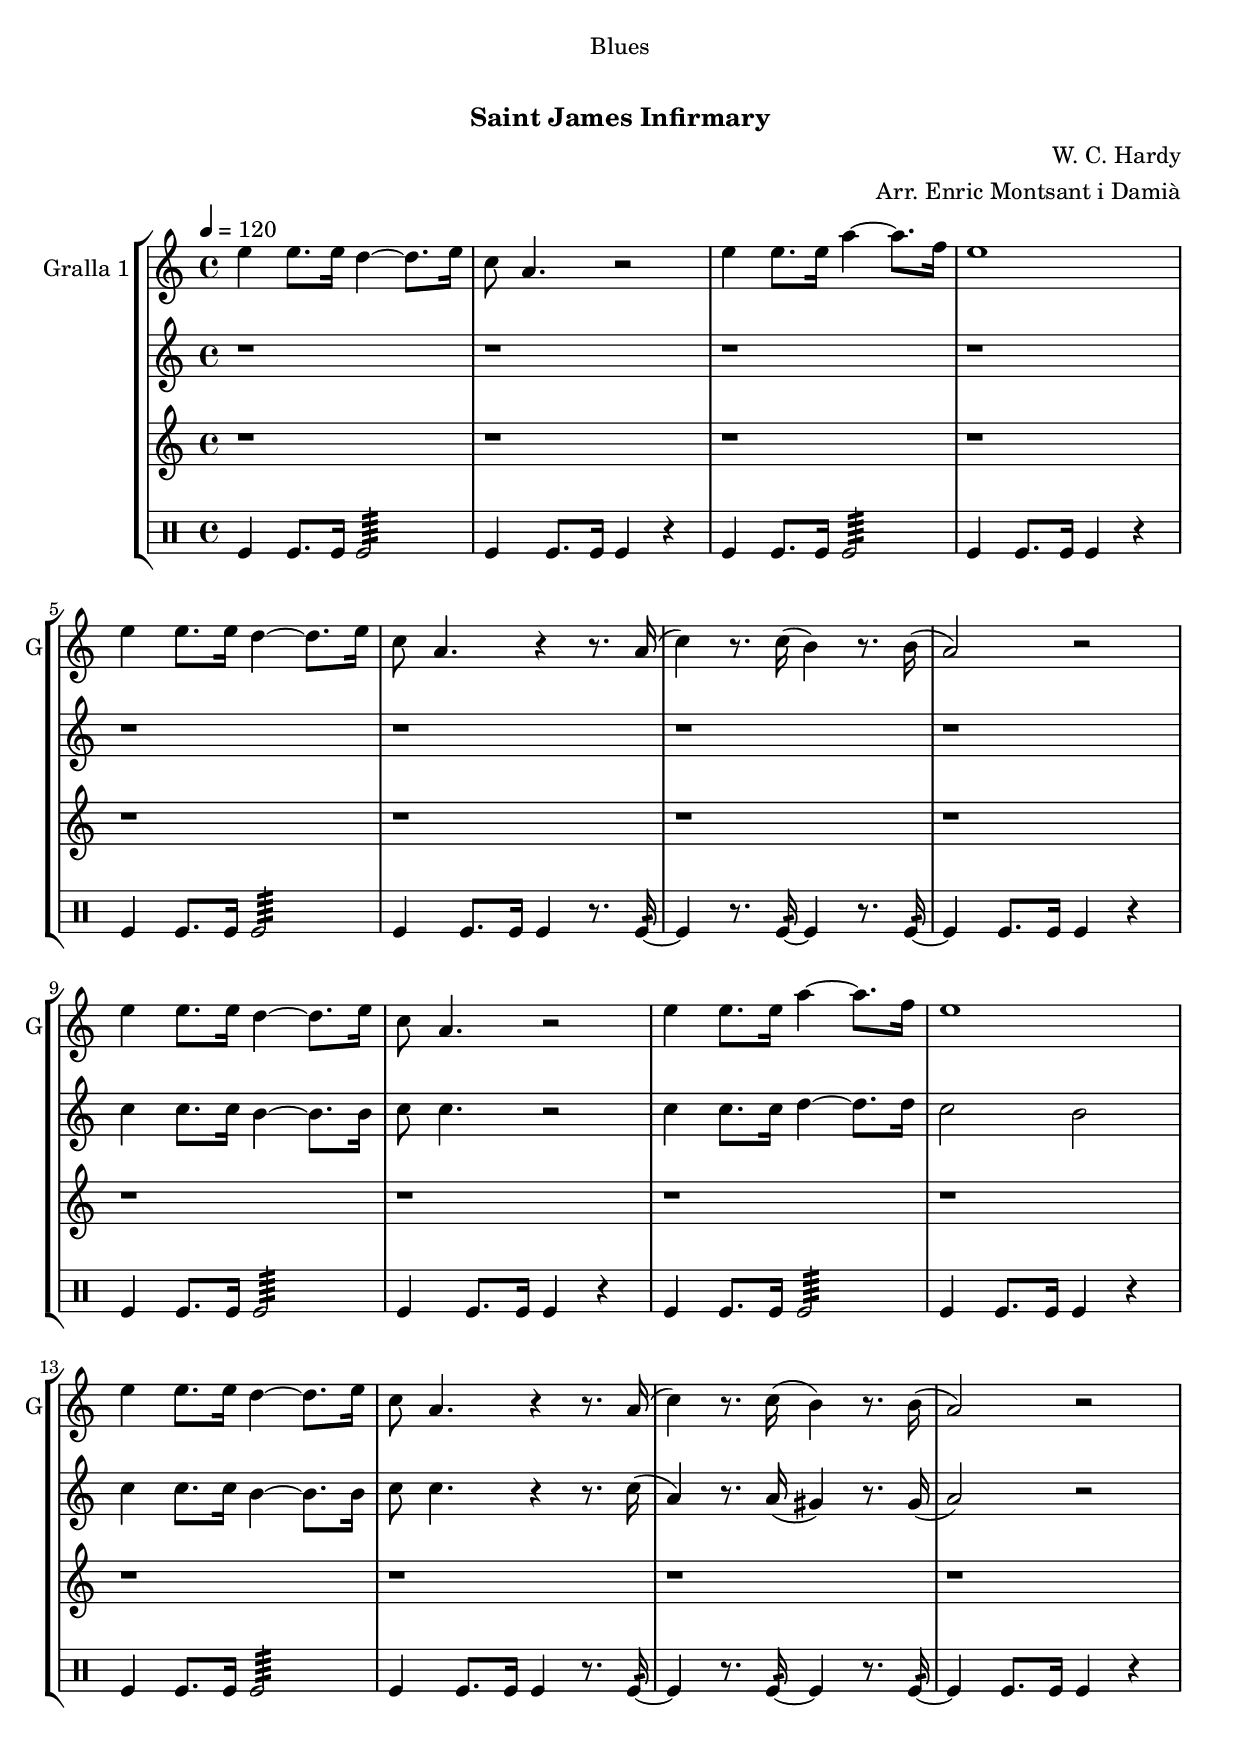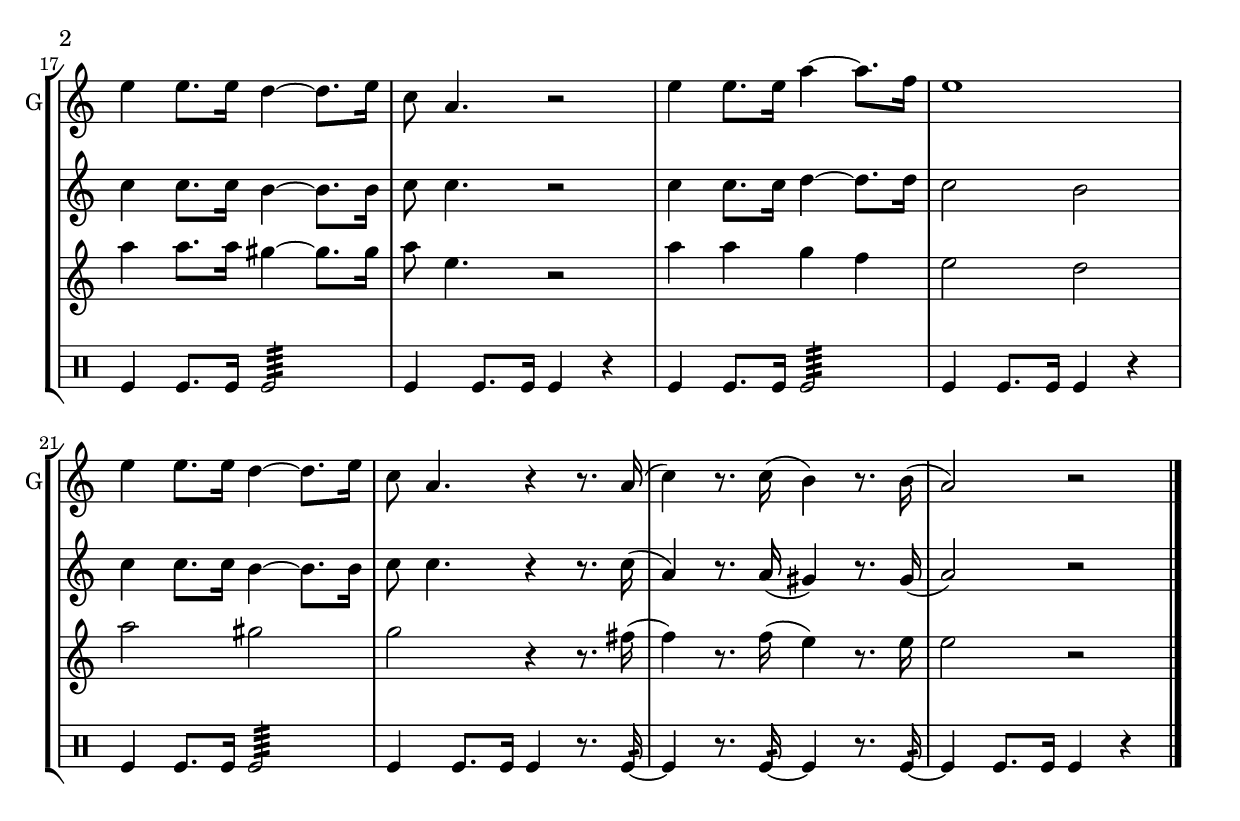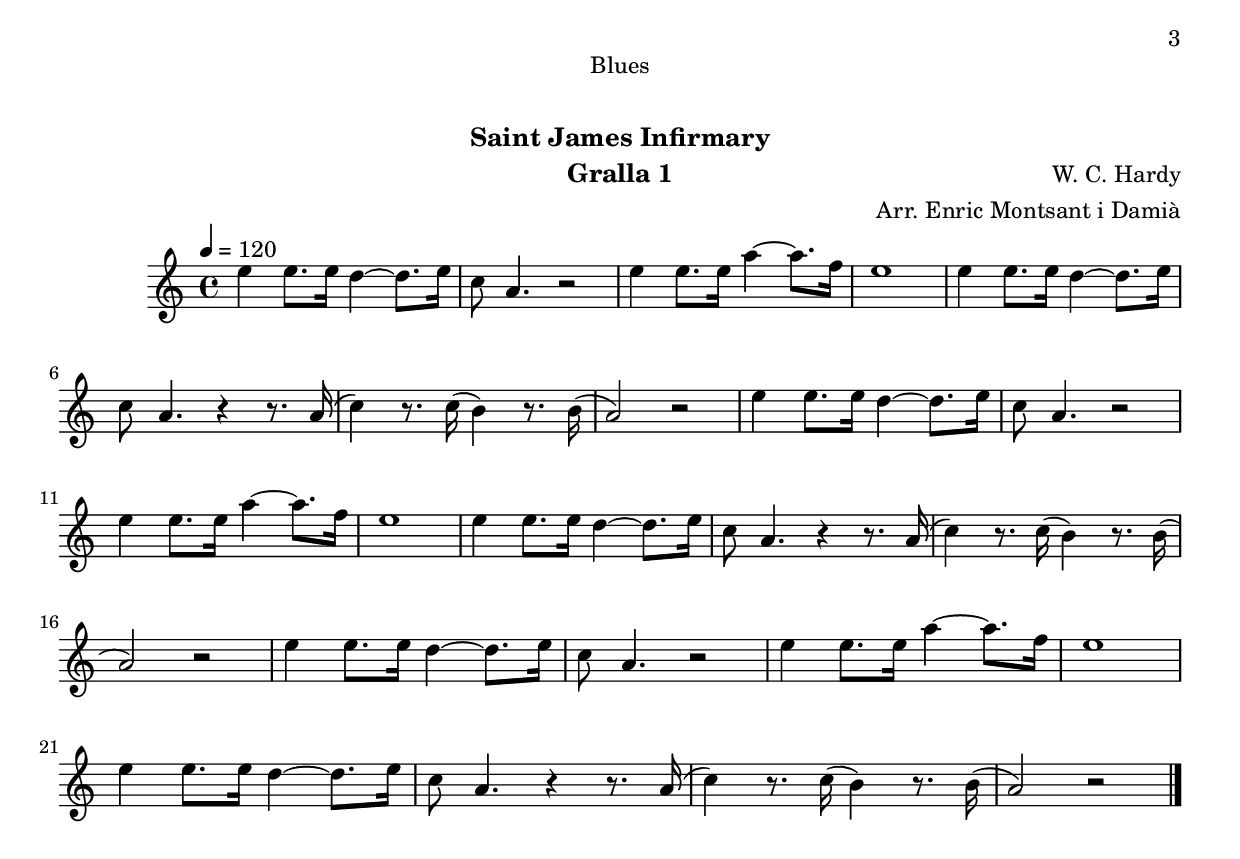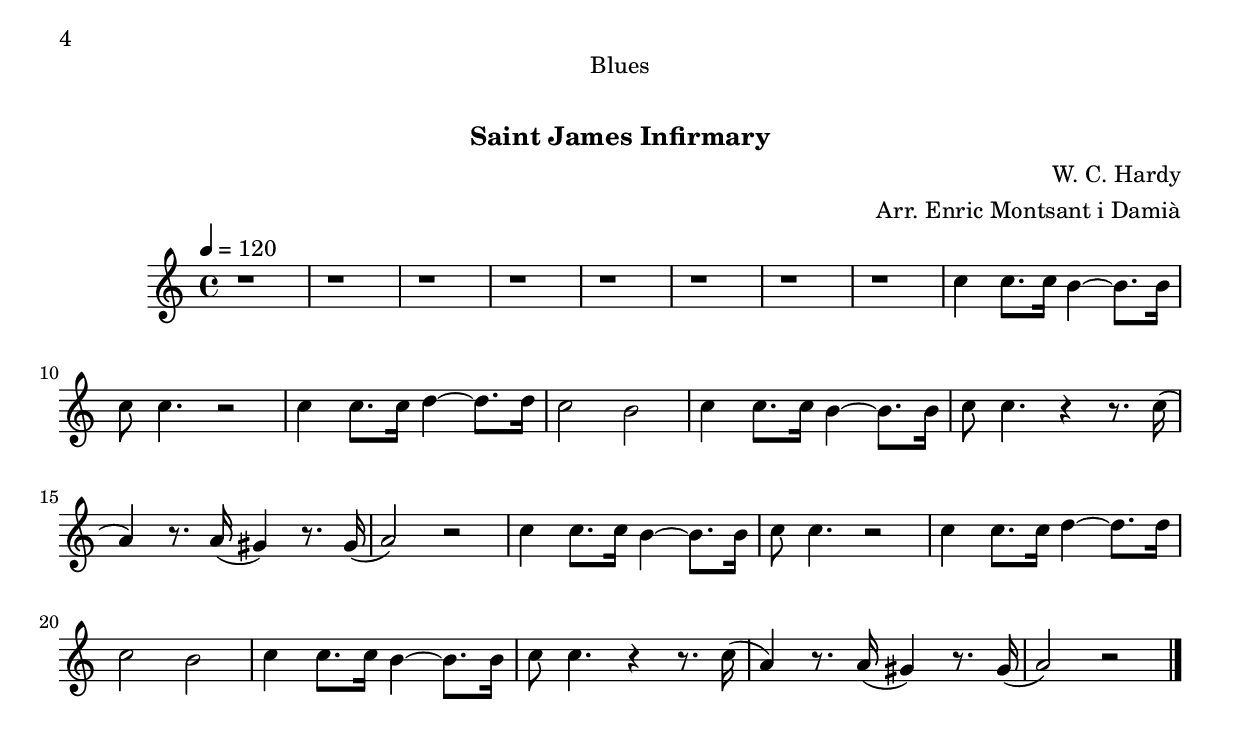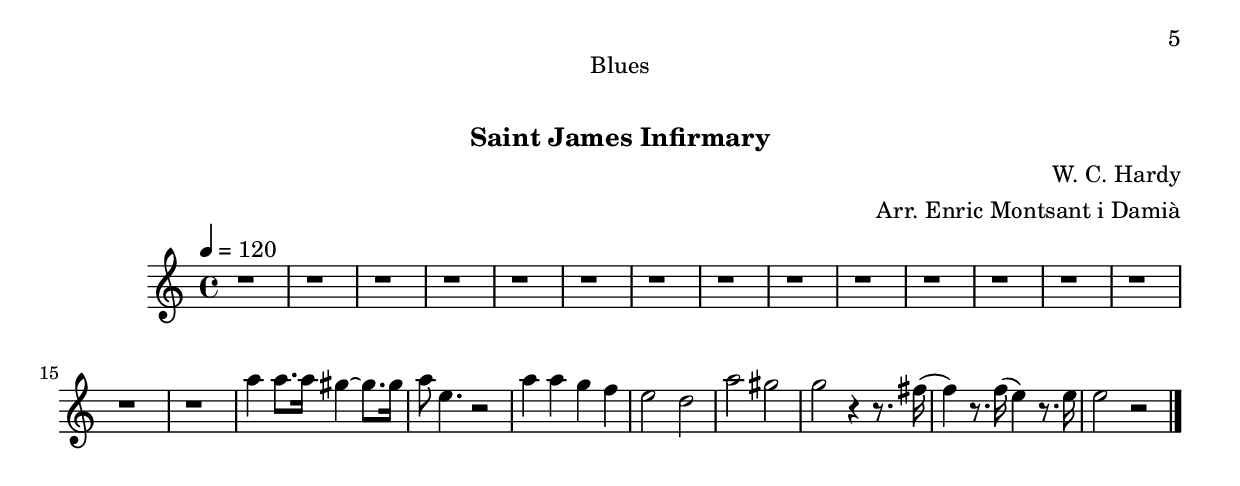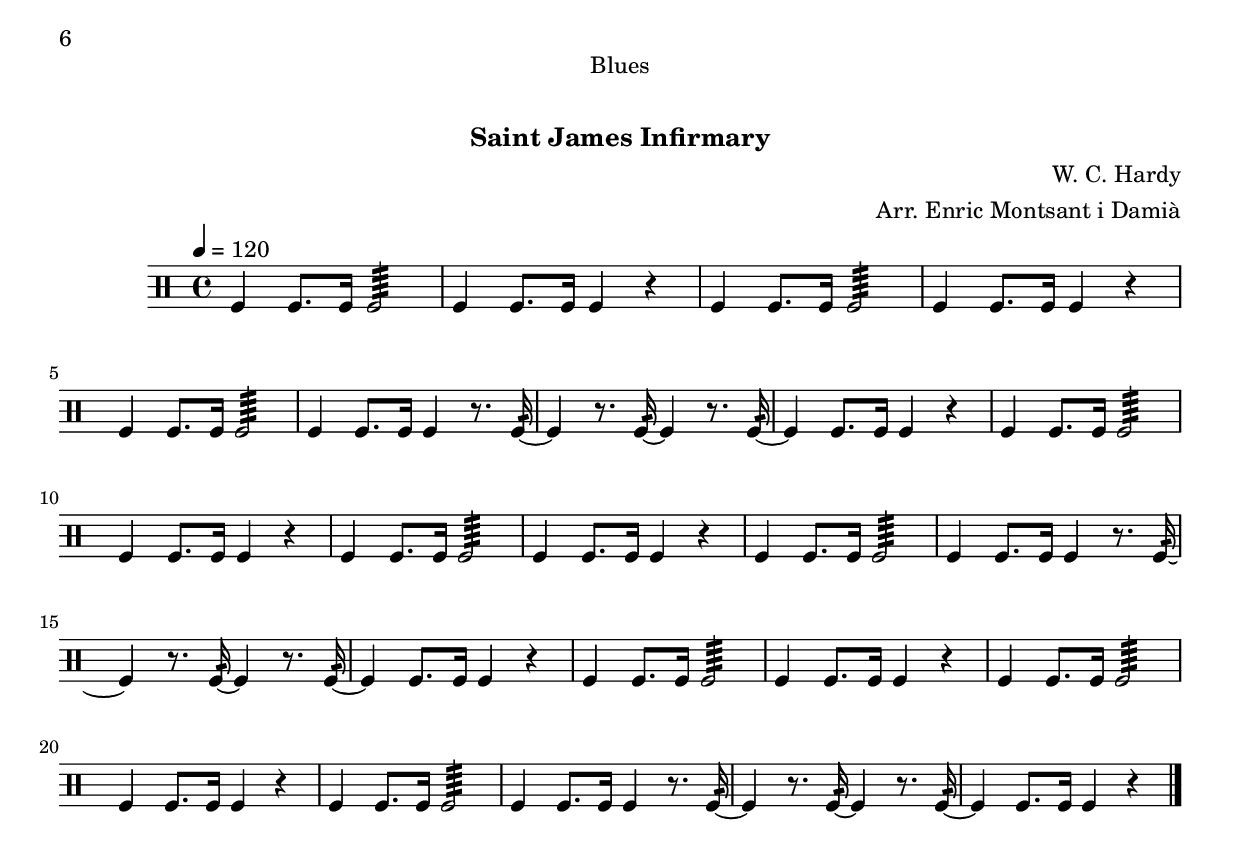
\version "2.22.1"

\header {
  dedication="Blues"
  title="  "
  subtitle="Saint James Infirmary"
  subsubtitle=""
  poet=""
  meter=""
  piece=""
  composer="W. C. Hardy"
  arranger="Arr. Enric Montsant i Damià"
  opus=""
  instrument=""
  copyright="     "
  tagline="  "
}

liniaroAa =
\relative e''
{
  \tempo 4=120
  \clef treble
  \key c \major
  \time 4/4
  e4 e8. e16 d4 ~ d8. e16  |
  c8 a4. r2  |
  e'4 e8. e16 a4 ~ a8. f16  |
  e1  |
  %05
  e4 e8. e16 d4 ~ d8. e16  |
  c8 a4. r4 r8. a16 (  |
  c4 ) r8. c16 ( b4 ) r8. b16 (  |
  a2 ) r  |
  e'4 e8. e16 d4 ~ d8. e16  |
  %10
  c8 a4. r2  |
  e'4 e8. e16 a4 ~ a8. f16  |
  e1  |
  e4 e8. e16 d4 ~ d8. e16  |
  c8 a4. r4 r8. a16 (  |
  %15
  c4 ) r8. c16 ( b4 ) r8. b16 (  |
  a2 ) r  |
  e'4 e8. e16 d4 ~ d8. e16  |
  c8 a4. r2  |
  e'4 e8. e16 a4 ~ a8. f16  |
  %20
  e1  |
  e4 e8. e16 d4 ~ d8. e16  |
  c8 a4. r4 r8. a16 (  |
  c4 ) r8. c16 ( b4 ) r8. b16 (  |
  a2 ) r  \bar "|."
}

liniaroAb =
\relative c''
{
  \tempo 4=120
  \clef treble
  \key c \major
  \time 4/4
  r1  |
  r1  |
  r1  |
  r1  |
  %05
  r1  |
  r1  |
  r1  |
  r1  |
  c4 c8. c16 b4 ~ b8. b16  |
  %10
  c8 c4. r2  |
  c4 c8. c16 d4 ~ d8. d16  |
  c2 b  |
  c4 c8. c16 b4 ~ b8. b16  |
  c8 c4. r4 r8. c16 (  |
  %15
  a4 ) r8. a16 ( gis4 ) r8. gis16 (  |
  a2 ) r  |
  c4 c8. c16 b4 ~ b8. b16  |
  c8 c4. r2  |
  c4 c8. c16 d4 ~ d8. d16  |
  %20
  c2 b  |
  c4 c8. c16 b4 ~ b8. b16  |
  c8 c4. r4 r8. c16 (  |
  a4 ) r8. a16 ( gis4 ) r8. gis16 (  |
  a2 ) r  \bar "|."
}

liniaroAc =
\relative a''
{
  \tempo 4=120
  \clef treble
  \key c \major
  \time 4/4
  r1  |
  r1  |
  r1  |
  r1  |
  %05
  r1  |
  r1  |
  r1  |
  r1  |
  r1  |
  %10
  r1  |
  r1  |
  r1  |
  r1  |
  r1  |
  %15
  r1  |
  r1  |
  a4 a8. a16 gis4 ~ gis8. gis16  |
  a8 e4. r2  |
  a4 a g f  |
  %20
  e2 d  |
  a'2 gis  |
  g2 r4 r8. fis16 (  |
  f4 ) r8. f16 ( e4 ) r8. e16  |
  e2 r  \bar "|."
}

liniaroAd =
\drummode
{
  \tempo 4=120
  \time 4/4
  tomfl4 tomfl8. tomfl16 tomfl2:64  |
  tomfl4 tomfl8. tomfl16 tomfl4 r  |
  tomfl4 tomfl8. tomfl16 tomfl2:64  |
  tomfl4 tomfl8. tomfl16 tomfl4 r  |
  %05
  tomfl4 tomfl8. tomfl16 tomfl2:64  |
  tomfl4 tomfl8. tomfl16 tomfl4 r8. tomfl16:32 ~  |
  tomfl4 r8. tomfl16:32 ~ tomfl4 r8. tomfl16:32 ~  |
  tomfl4 tomfl8. tomfl16 tomfl4 r  |
  tomfl4 tomfl8. tomfl16 tomfl2:64  |
  %10
  tomfl4 tomfl8. tomfl16 tomfl4 r  |
  tomfl4 tomfl8. tomfl16 tomfl2:64  |
  tomfl4 tomfl8. tomfl16 tomfl4 r  |
  tomfl4 tomfl8. tomfl16 tomfl2:64  |
  tomfl4 tomfl8. tomfl16 tomfl4 r8. tomfl16:32 ~  |
  %15
  tomfl4 r8. tomfl16:32 ~ tomfl4 r8. tomfl16:32 ~  |
  tomfl4 tomfl8. tomfl16 tomfl4 r  |
  tomfl4 tomfl8. tomfl16 tomfl2:64  |
  tomfl4 tomfl8. tomfl16 tomfl4 r  |
  tomfl4 tomfl8. tomfl16 tomfl2:64  |
  %20
  tomfl4 tomfl8. tomfl16 tomfl4 r  |
  tomfl4 tomfl8. tomfl16 tomfl2:64  |
  tomfl4 tomfl8. tomfl16 tomfl4 r8. tomfl16:32 ~  |
  tomfl4 r8. tomfl16:32 ~ tomfl4 r8. tomfl16:32 ~  |
  tomfl4 tomfl8. tomfl16 tomfl4 r  \bar "|."
}

\bookpart {
  \score {
    \new StaffGroup {
      \override Score.RehearsalMark #'self-alignment-X = #LEFT
      <<
        \new Staff \with {instrumentName = #"Gralla 1" shortInstrumentName = #"G"} \liniaroAa
        \new Staff \with {instrumentName = #"" shortInstrumentName = #" "} \liniaroAb
        \new Staff \with {instrumentName = #"" shortInstrumentName = #" "} \liniaroAc
        \new DrumStaff \with {instrumentName = #"" shortInstrumentName = #" "} \liniaroAd
      >>
    }
    \layout {}
  }
  \score { \unfoldRepeats
    \new StaffGroup {
      \override Score.RehearsalMark #'self-alignment-X = #LEFT
      <<
        \new Staff \with {instrumentName = #"Gralla 1" shortInstrumentName = #"G"} \liniaroAa
        \new Staff \with {instrumentName = #"" shortInstrumentName = #" "} \liniaroAb
        \new Staff \with {instrumentName = #"" shortInstrumentName = #" "} \liniaroAc
        \new DrumStaff \with {instrumentName = #"" shortInstrumentName = #" "} \liniaroAd
      >>
    }
    \midi {
      \set Staff.midiInstrument = "oboe"
      \set DrumStaff.midiInstrument = "drums"
    }
  }
}

\bookpart {
  \header {instrument="Gralla 1"}
  \score {
    \new StaffGroup {
      \override Score.RehearsalMark #'self-alignment-X = #LEFT
      <<
        \new Staff \liniaroAa
      >>
    }
    \layout {}
  }
  \score { \unfoldRepeats
    \new StaffGroup {
      \override Score.RehearsalMark #'self-alignment-X = #LEFT
      <<
        \new Staff \liniaroAa
      >>
    }
    \midi {
      \set Staff.midiInstrument = "oboe"
      \set DrumStaff.midiInstrument = "drums"
    }
  }
}

\bookpart {
  \header {instrument=""}
  \score {
    \new StaffGroup {
      \override Score.RehearsalMark #'self-alignment-X = #LEFT
      <<
        \new Staff \liniaroAb
      >>
    }
    \layout {}
  }
  \score { \unfoldRepeats
    \new StaffGroup {
      \override Score.RehearsalMark #'self-alignment-X = #LEFT
      <<
        \new Staff \liniaroAb
      >>
    }
    \midi {
      \set Staff.midiInstrument = "oboe"
      \set DrumStaff.midiInstrument = "drums"
    }
  }
}

\bookpart {
  \header {instrument=""}
  \score {
    \new StaffGroup {
      \override Score.RehearsalMark #'self-alignment-X = #LEFT
      <<
        \new Staff \liniaroAc
      >>
    }
    \layout {}
  }
  \score { \unfoldRepeats
    \new StaffGroup {
      \override Score.RehearsalMark #'self-alignment-X = #LEFT
      <<
        \new Staff \liniaroAc
      >>
    }
    \midi {
      \set Staff.midiInstrument = "oboe"
      \set DrumStaff.midiInstrument = "drums"
    }
  }
}

\bookpart {
  \header {instrument=""}
  \score {
    \new StaffGroup {
      \override Score.RehearsalMark #'self-alignment-X = #LEFT
      <<
        \new DrumStaff \liniaroAd
      >>
    }
    \layout {}
  }
  \score { \unfoldRepeats
    \new StaffGroup {
      \override Score.RehearsalMark #'self-alignment-X = #LEFT
      <<
        \new DrumStaff \liniaroAd
      >>
    }
    \midi {
      \set Staff.midiInstrument = "oboe"
      \set DrumStaff.midiInstrument = "drums"
    }
  }
}

